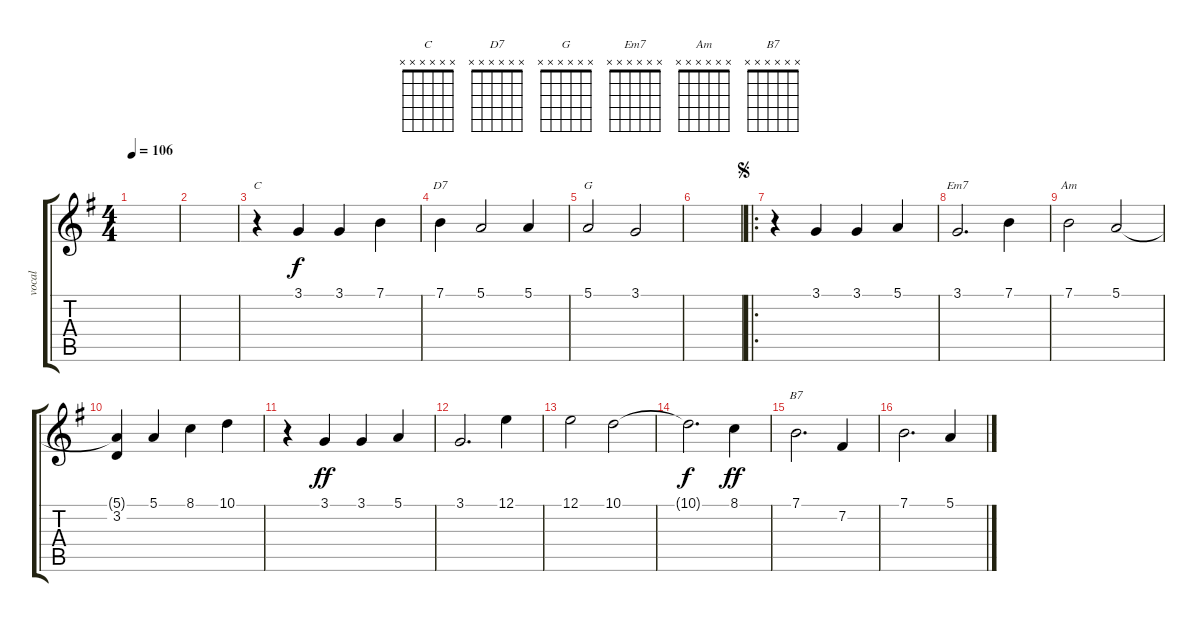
\track ("vocal" "vocal") {instrument stringensemble1}
\staff {score tabs}
\tuning (E4 B3 G3 D3 A2 E2) {hide}
\chord ("C" x x x x x x)
\chord ("D7" x x x x x x)
\chord ("G" x x x x x x)
\chord ("Em7" x x x x x x)
\chord ("Am" x x x x x x)
\chord ("B7" x x x x x x)
\ts (4 4)
\tempo 106
\clef g2
\ks g
|
|
r.4{ch "C"} 3.1.4 3.1.4 7.1.4 |
7.1.4{ch "D7"} 5.1.2 5.1.4 |
5.1.2{ch "G"} 3.1.2 |
|
\ro
\jump segno
r.4{volume 11} 3.1.4 3.1.4 5.1.4 |
3.1.2{d ch "Em7"} 7.1.4 |
7.1.2{ch "Am"} 5.1.2 |
(5.1{t} 3.2).4{dy f} 5.1.4 8.1.4 10.1.4 |
r.4 3.1.4{dy ff} 3.1.4 5.1.4 |
3.1.2{d} 12.1.4 |
12.1.2 10.1.2 |
10.1{t}.2{d dy f} 8.1.4{dy ff} |
7.1.2{d ch "B7"} 7.2.4 |
7.1.2{d} 5.1.4
